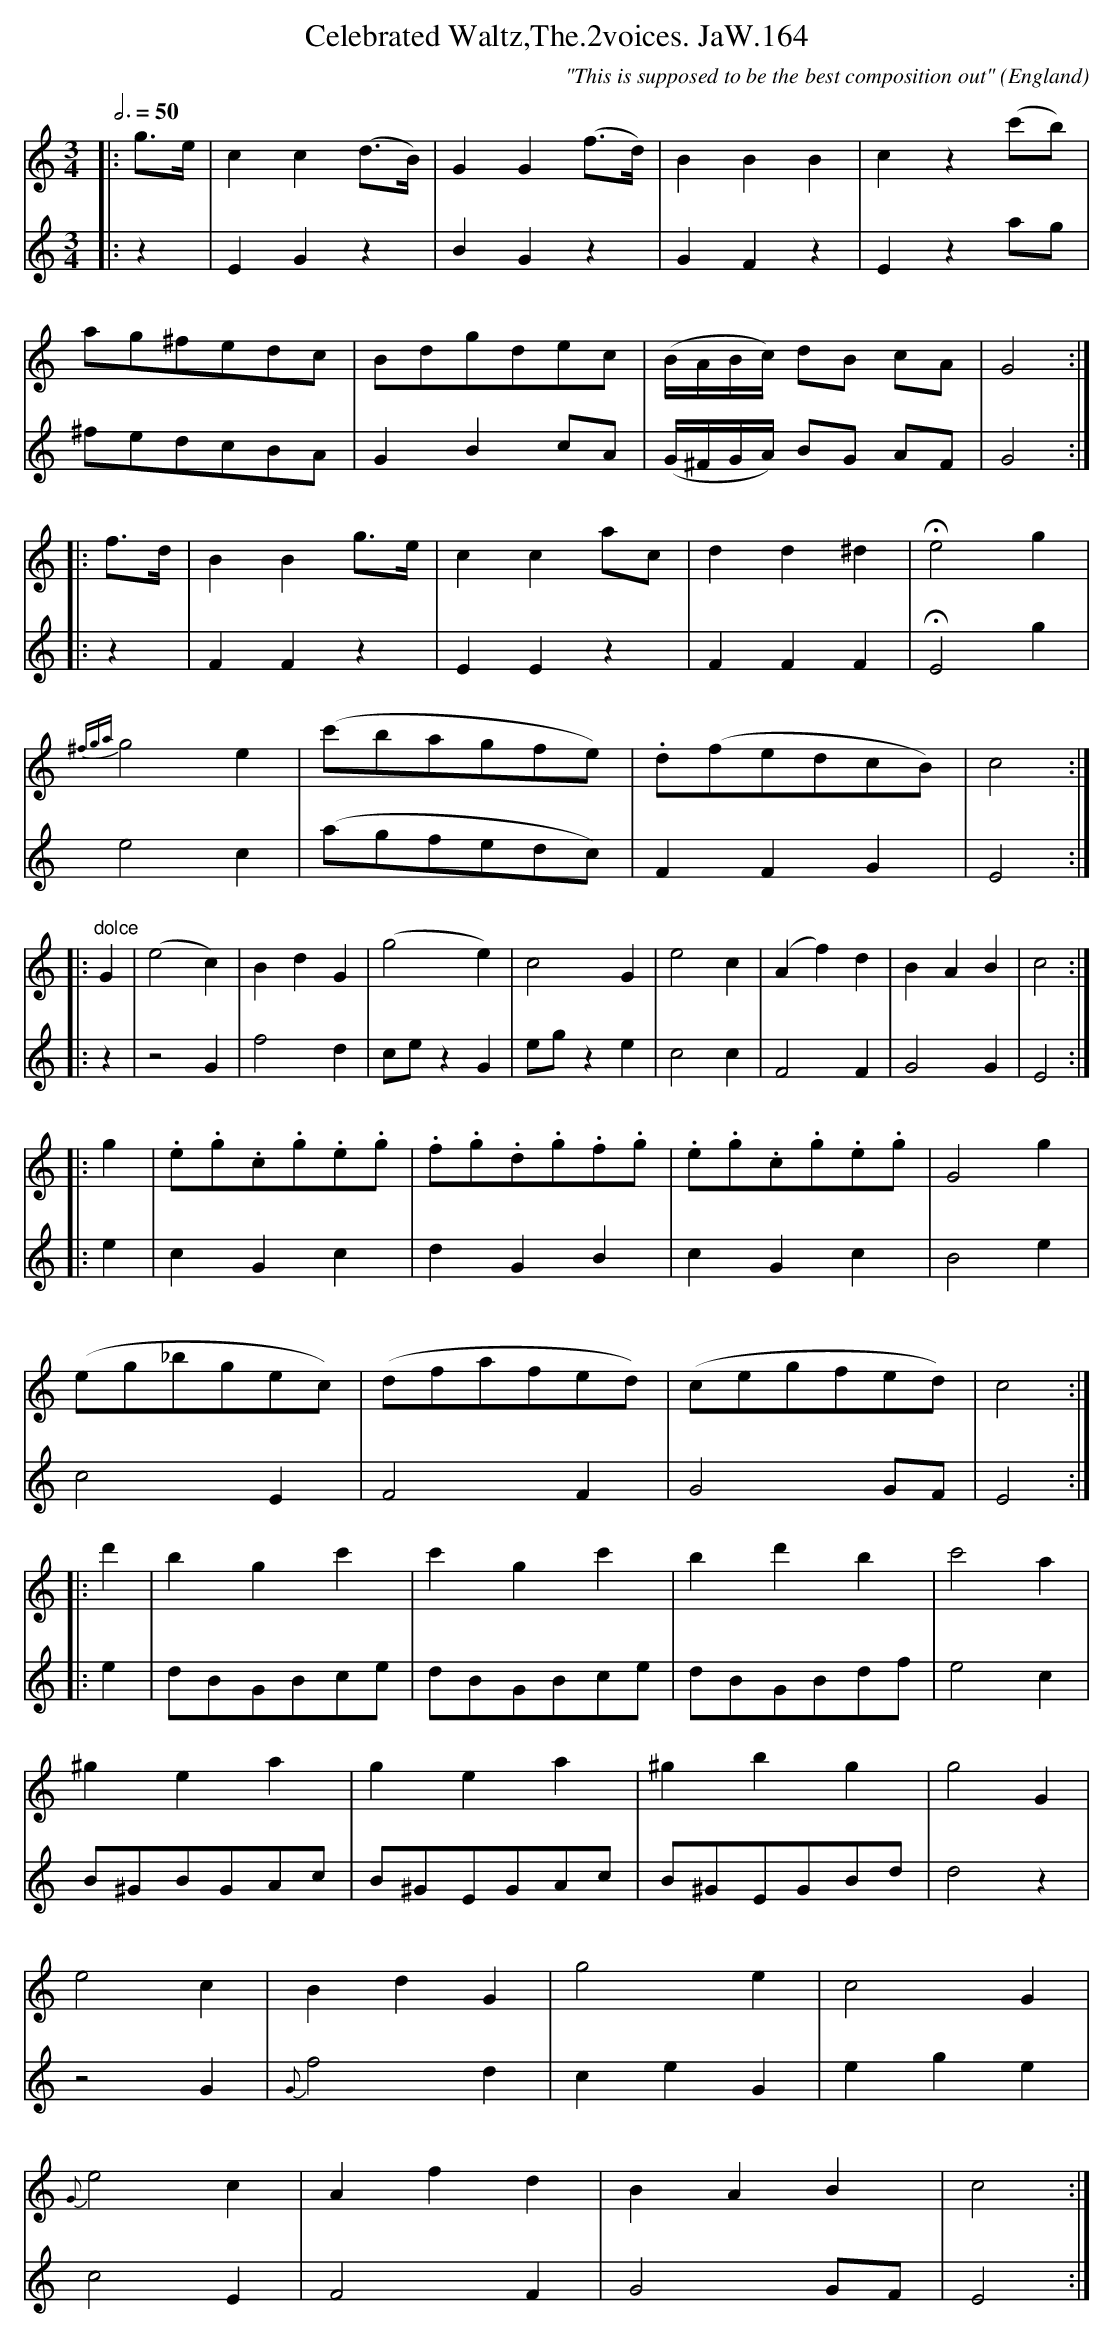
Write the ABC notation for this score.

X:1
T:Celebrated Waltz,The.2voices. JaW.164
C:"This is supposed to be the best composition out"
L:1/8
M:3/4
O:England
Q:3/4=50
K:C
[V:1]|:g>e| c2c2(d>B)|G2G2(f>d)|B2B2B2|c2z2(c'b)|!
[V:2]|:z2|E2G2z2|B2G2z2|G2F2z2|E2z2ag|!
[V:1]ag^fedc|Bdgdec|(B/A/B/c/) dB cA|G4:|!
[V:2]^fedcBA|G2B2cA|(G/^F/G/A/) BG AF|G4:|!
[V:1]|:f>d|B2B2g>e|c2c2ac|d2d2^d2|He4g2|!
[V:2]|:z2|F2F2z2|E2E2z2|F2F2F2|HE4g2|!
[V:1]{^fga}g4e2|(c'bagfe)|.d(fedcB)|c4:|!
[V:2]e4c2|(agfedc)|F2F2G2|E4:|!
[V:1]|:"^dolce"G2|(e4c2)|B2d2G2|(g4e2)|c4G2|\
e4c2|(A2f2)d2|B2A2B2|c4:|!
[V:2]|:z2|z4G2|f4d2|cez2G2|egz2e2|c4c2|F4F2|G4G2|E4:|!
[V:1]|:g2|.e.g.c.g.e.g|.f.g.d.g.f.g|.e.g.c.g.e.g|G4g2|!
[V:2]|:e2|c2G2c2|d2G2B2|c2G2c2|!
[V:1](eg_bgec)|(dfafed)|(cegfed)|c4:|!
[V:2]B4e2|c4E2|F4F2|G4GF|E4:|!
[V:1]|:d'2|b2g2c'2|c'2g2c'2|b2d'2b2|c'4a2|!
[V:2]|:e2|dBGBce|dBGBce|dBGBdf|e4c2|!
[V:1]^g2e2a2|g2e2a2|^g2b2g2|g4G2|!
[V:2]B^GBGAc|B^GEGAc|B^GEGBd|d4z2|!
[V:1]e4c2|B2d2G2|g4e2|c4G2|!
[V:2]z4G2|{G}f4d2|c2e2G2|e2g2e2|!
[V:1]{G}e4c2|A2f2d2|B2A2B2|c4:|
[V:2]c4E2|F4F2|G4GF|E4:|
